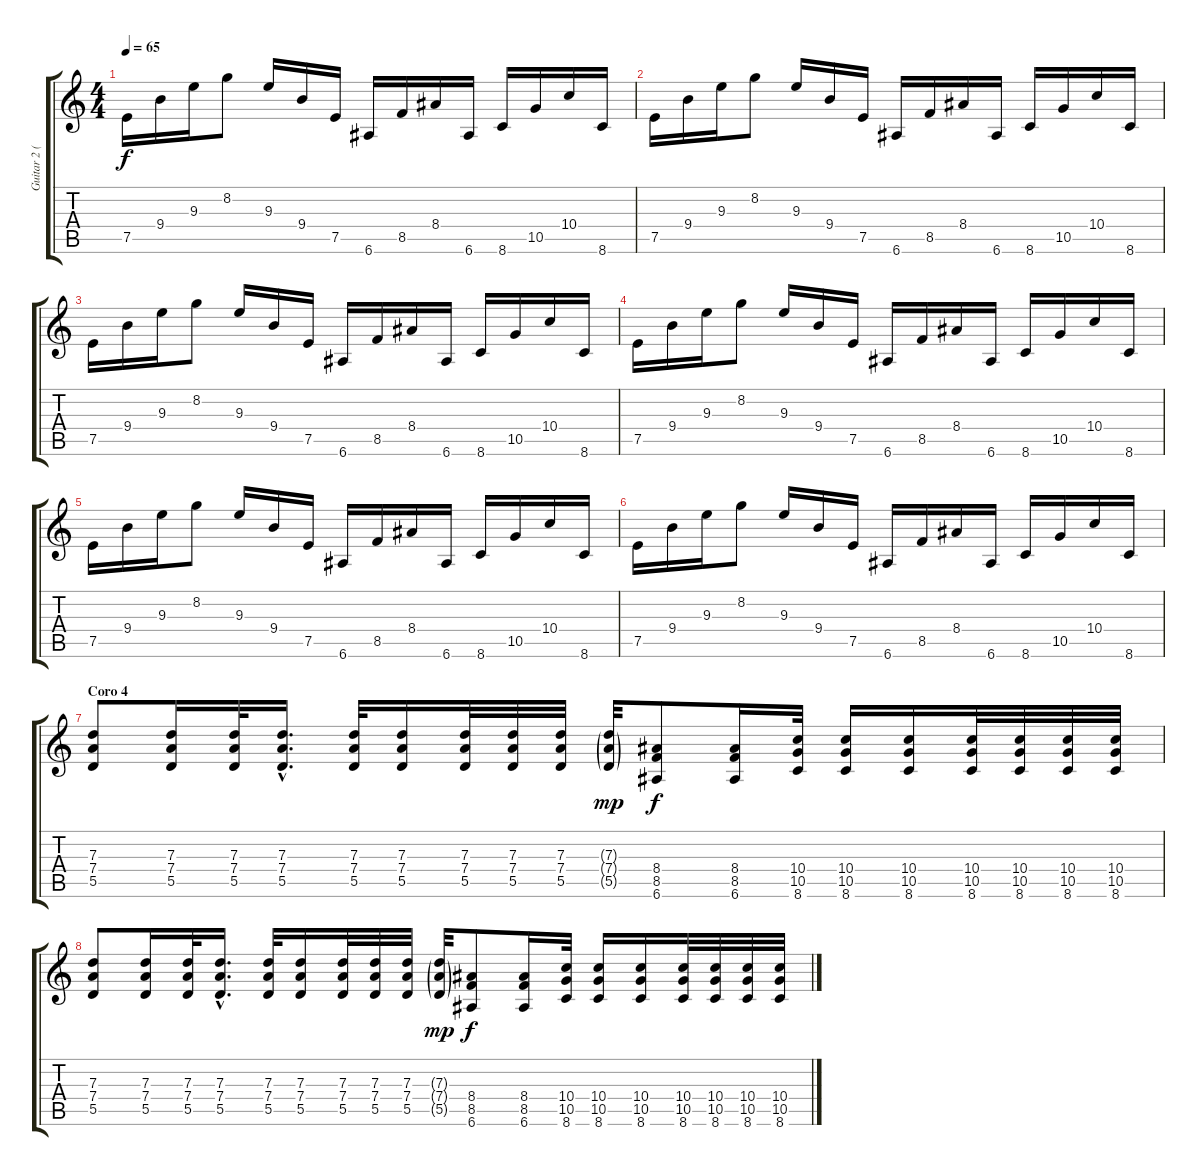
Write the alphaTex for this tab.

\track ("Guitar 2 (Nacho)" "Guitar 2 (") {instrument overdrivenguitar}
\staff {score tabs}
\tuning (E4 B3 G3 D3 A2 E2) {hide}
\ts (4 4)
\tempo 65
\clef g2
\ks c
7.5.16{dy f} 9.4.16 9.3.16 8.2.8 9.3.16 9.4.16 7.5.16 6.6.16 8.5.16 8.4.16 6.6.16 8.6.16 10.5.16 10.4.16 8.6.16 |
7.5.16 9.4.16 9.3.16 8.2.8 9.3.16 9.4.16 7.5.16 6.6.16 8.5.16 8.4.16 6.6.16 8.6.16 10.5.16 10.4.16 8.6.16 |
7.5.16 9.4.16 9.3.16 8.2.8 9.3.16 9.4.16 7.5.16 6.6.16 8.5.16 8.4.16 6.6.16 8.6.16 10.5.16 10.4.16 8.6.16 |
7.5.16 9.4.16 9.3.16 8.2.8 9.3.16 9.4.16 7.5.16 6.6.16 8.5.16 8.4.16 6.6.16 8.6.16 10.5.16 10.4.16 8.6.16 |
7.5.16 9.4.16 9.3.16 8.2.8 9.3.16 9.4.16 7.5.16 6.6.16 8.5.16 8.4.16 6.6.16 8.6.16 10.5.16 10.4.16 8.6.16 |
7.5.16 9.4.16 9.3.16 8.2.8 9.3.16 9.4.16 7.5.16 6.6.16 8.5.16 8.4.16 6.6.16 8.6.16 10.5.16 10.4.16 8.6.16 |
\section ("" "Coro 4")
(7.3 7.4 5.5).8 (7.3 7.4 5.5).16 (7.3 7.4 5.5).32 (7.3{hac} 7.4{hac} 5.5{hac}).16{d} (7.3 7.4 5.5).32 (7.3 7.4 5.5).16 (7.3 7.4 5.5).32 (7.3 7.4 5.5).32 (7.3 7.4 5.5).32 (7.3{g} 7.4{g} 5.5{g}).32{dy mp} (8.4 8.5 6.6).8{dy f} (8.4 8.5 6.6).16 (10.4 10.5 8.6).32 (10.4 10.5 8.6).16 (10.4 10.5 8.6).16 (10.4 10.5 8.6).32 (10.4 10.5 8.6).32 (10.4 10.5 8.6).32 (10.4 10.5 8.6).32 |
(7.3 7.4 5.5).8 (7.3 7.4 5.5).16 (7.3 7.4 5.5).32 (7.3{hac} 7.4{hac} 5.5{hac}).16{d} (7.3 7.4 5.5).32 (7.3 7.4 5.5).16 (7.3 7.4 5.5).32 (7.3 7.4 5.5).32 (7.3 7.4 5.5).32 (7.3{g} 7.4{g} 5.5{g}).32{dy mp} (8.4 8.5 6.6).8{dy f} (8.4 8.5 6.6).16 (10.4 10.5 8.6).32 (10.4 10.5 8.6).16 (10.4 10.5 8.6).16 (10.4 10.5 8.6).32 (10.4 10.5 8.6).32 (10.4 10.5 8.6).32 (10.4 10.5 8.6).32
